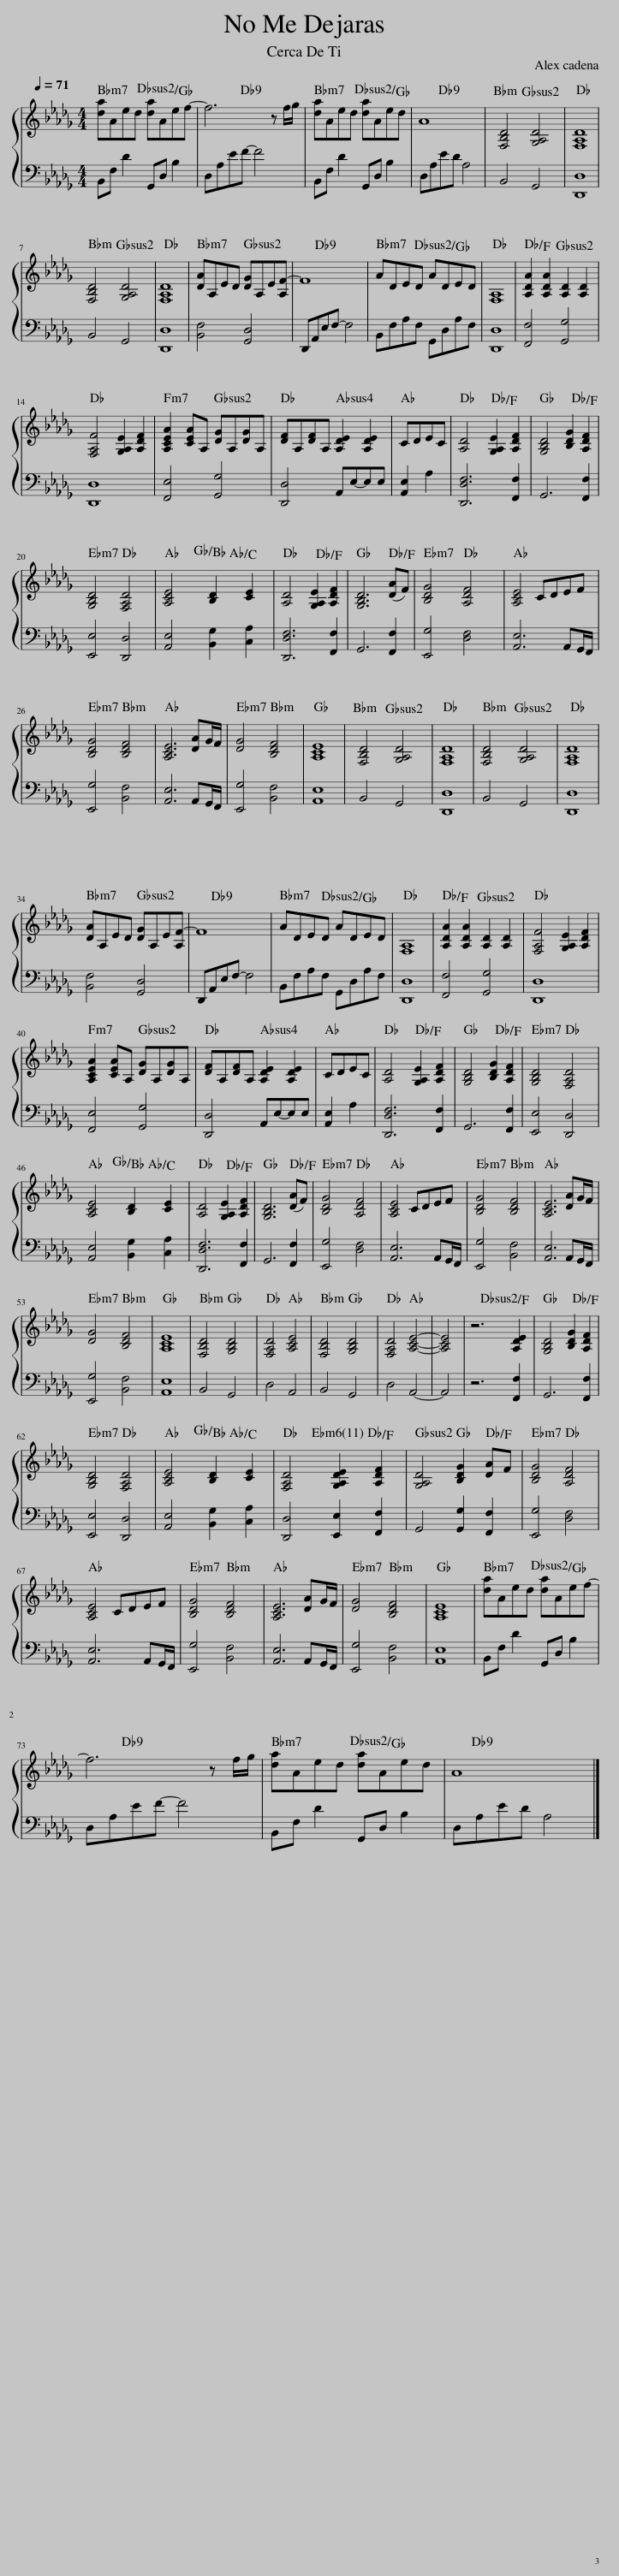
X:1
%%score { 1 | 2 }
L:1/8
Q:1/4=71
M:4/4
I:linebreak $
K:Db
V:1 treble
V:2 bass
V:1
 [da]Aed [da]Aef- | f6 z f/g/ | [da]Aed [da]Aed | A8 | [F,B,D]4 [G,A,D]4 | %5
 [F,A,D]8 |$ [F,B,D]4 [G,A,D]4 | [F,A,D]8 | [DA]A,ED [DG]A,E[A,F-] | F8 | %10
 ADED ADED | [F,A,]8 | [A,DA]2 [A,DA]2 [A,D]2 [A,D]2 |$ [F,A,F]4 [G,A,E]2 [A,DF]2 | [A,CEA]2 [CEA]A, [DG]A,[DG]A, | %15
 [DF]A,[DF]A, [A,DE]2 [A,DE]2 | CDEC | [A,D]4 [G,A,E]2 [A,DF]2 | [G,B,D]4 [B,DG]2 [A,DF]2 |$ [G,B,D]4 [F,A,D]4 | %20
 [A,CE]4 [B,D]2 [CE]2 | [A,D]4 [G,A,E]2 [A,DF]2 | [G,B,D]6 ([DA]F) | [B,DG]4 [A,DF]4 | [A,CE]4 CDEF |$ %25
 [B,DG]4 [B,DF]4 | [A,CE]6 [DA]G/F/ | [DG]4 [B,DF]4 | [A,CE]8 | [F,B,D]4 [G,A,D]4 | %30
 [F,A,D]8 | [F,B,D]4 [G,A,D]4 | [F,A,D]8 |$ [DA]A,ED [DG]A,E[A,F-] | F8 | %35
 ADED ADED | [F,A,]8 | [A,DA]2 [A,DA]2 [A,D]2 [A,D]2 | [F,A,F]4 [G,A,E]2 [A,DF]2 |$ [A,CEA]2 [CEA]A, [DG]A,[DG]A, | %40
 [DF]A,[DF]A, [A,DE]2 [A,DE]2 | CDEC | [A,D]4 [G,A,E]2 [A,DF]2 | [G,B,D]4 [B,DG]2 [A,DF]2 | [G,B,D]4 [F,A,D]4 |$ %45
 [A,CE]4 [B,D]2 [CE]2 | [A,D]4 [G,A,E]2 [A,DF]2 | [G,B,D]6 ([DA]F) | [B,DG]4 [A,DF]4 | [A,CE]4 CDEF | %50
 [B,DG]4 [B,DF]4 | [A,CE]6 [DA]G/F/ |$ [DG]4 [B,DF]4 | [A,CE]8 | [F,B,D]4 [G,B,D]4 | %55
 [F,A,D]4 [A,CE]4 | [F,B,D]4 [G,B,D]4 | [F,A,D]4 [A,CE]4- | [A,CE]4 | z6 [A,DE]2 | %60
 [G,B,D]4 [B,DG]2 [A,DF]2 |$ [G,B,D]4 [F,A,D]4 | [A,CE]4 [B,D]2 [CE]2 | [F,A,D]4 [G,A,DE]2 [A,DF]2 | [G,A,D]4 [B,DG]2 [DA]F | %65
 [B,DG]4 [A,DF]4 |$ [A,CE]4 CDEF | [B,DG]4 [B,DF]4 | [A,CE]6 [DA]G/F/ | [DG]4 [B,DF]4 | %70
 [A,CE]8 | [da]Aed [da]Aef- |$ f6 z f/g/ | [da]Aed [da]Aed | A8 |] %75
V:2
 B,,F, D2 G,,D, B,2 | D,A,EF- F4 | B,,F, D2 G,,D, B,2 | D,A,ED A,4 | B,,4 G,,4 | %5
 [D,,D,]8 |$ B,,4 G,,4 | [D,,D,]8 | [B,,F,]4 [G,,D,]4 | D,,A,,E,F,- F,4 | %10
 B,,F,A,F, G,,D,A,F, | [D,,D,]8 | [F,,F,]4 [G,,G,]4 |$ [D,,D,]8 | [F,,E,]4 [G,,G,]4 | %15
 [D,,D,]4 A,,E,-E,E, | [A,,E,]2 A,2 | [D,,D,F,]6 [F,,F,]2 | G,,6 [F,,F,]2 |$ [E,,E,]4 [D,,D,]4 | %20
 [A,,E,]4 [B,,G,]2 [C,A,]2 | [D,,D,F,]6 [F,,F,]2 | G,,6 [F,,F,]2 | [E,,G,]4 [D,F,]4 | [A,,E,]6 A,,G,,/F,,/ |$ %25
 [E,,G,]4 [B,,F,]4 | [A,,E,]6 A,,G,,/F,,/ | [E,,G,]4 [B,,F,]4 | [A,,E,]8 | B,,4 G,,4 | %30
 [D,,D,]8 | B,,4 G,,4 | [D,,D,]8 |$ [B,,F,]4 [G,,D,]4 | D,,A,,E,F,- F,4 | %35
 B,,F,A,F, G,,D,A,F, | [D,,D,]8 | [F,,F,]4 [G,,G,]4 | [D,,D,]8 |$ [F,,E,]4 [G,,G,]4 | %40
 [D,,D,]4 A,,E,-E,E, | [A,,E,]2 A,2 | [D,,D,F,]6 [F,,F,]2 | G,,6 [F,,F,]2 | [E,,E,]4 [D,,D,]4 |$ %45
 [A,,E,]4 [B,,G,]2 [C,A,]2 | [D,,D,F,]6 [F,,F,]2 | G,,6 [F,,F,]2 | [E,,G,]4 [D,F,]4 | [A,,E,]6 A,,G,,/F,,/ | %50
 [E,,G,]4 [B,,F,]4 | [A,,E,]6 A,,G,,/F,,/ |$ [E,,G,]4 [B,,F,]4 | [A,,E,]8 | B,,4 G,,4 | %55
 D,4 A,,4 | B,,4 G,,4 | D,4 A,,4- | A,,4 | z6 [F,,F,]2 | %60
 G,,6 [F,,F,]2 |$ [E,,E,]4 [D,,D,]4 | [A,,E,]4 [B,,G,]2 [C,A,]2 | [D,,D,]4 [E,,E,]2 [F,,F,]2 | G,,4 [G,,G,]2 [F,,F,]2 | %65
 [E,,G,]4 [D,F,]4 |$ [A,,E,]6 A,,G,,/F,,/ | [E,,G,]4 [B,,F,]4 | [A,,E,]6 A,,G,,/F,,/ | [E,,G,]4 [B,,F,]4 | %70
 [A,,E,]8 | B,,F, D2 G,,D, B,2 |$ D,A,EF- F4 | B,,F, D2 G,,D, B,2 | D,A,ED A,4 |] %75
